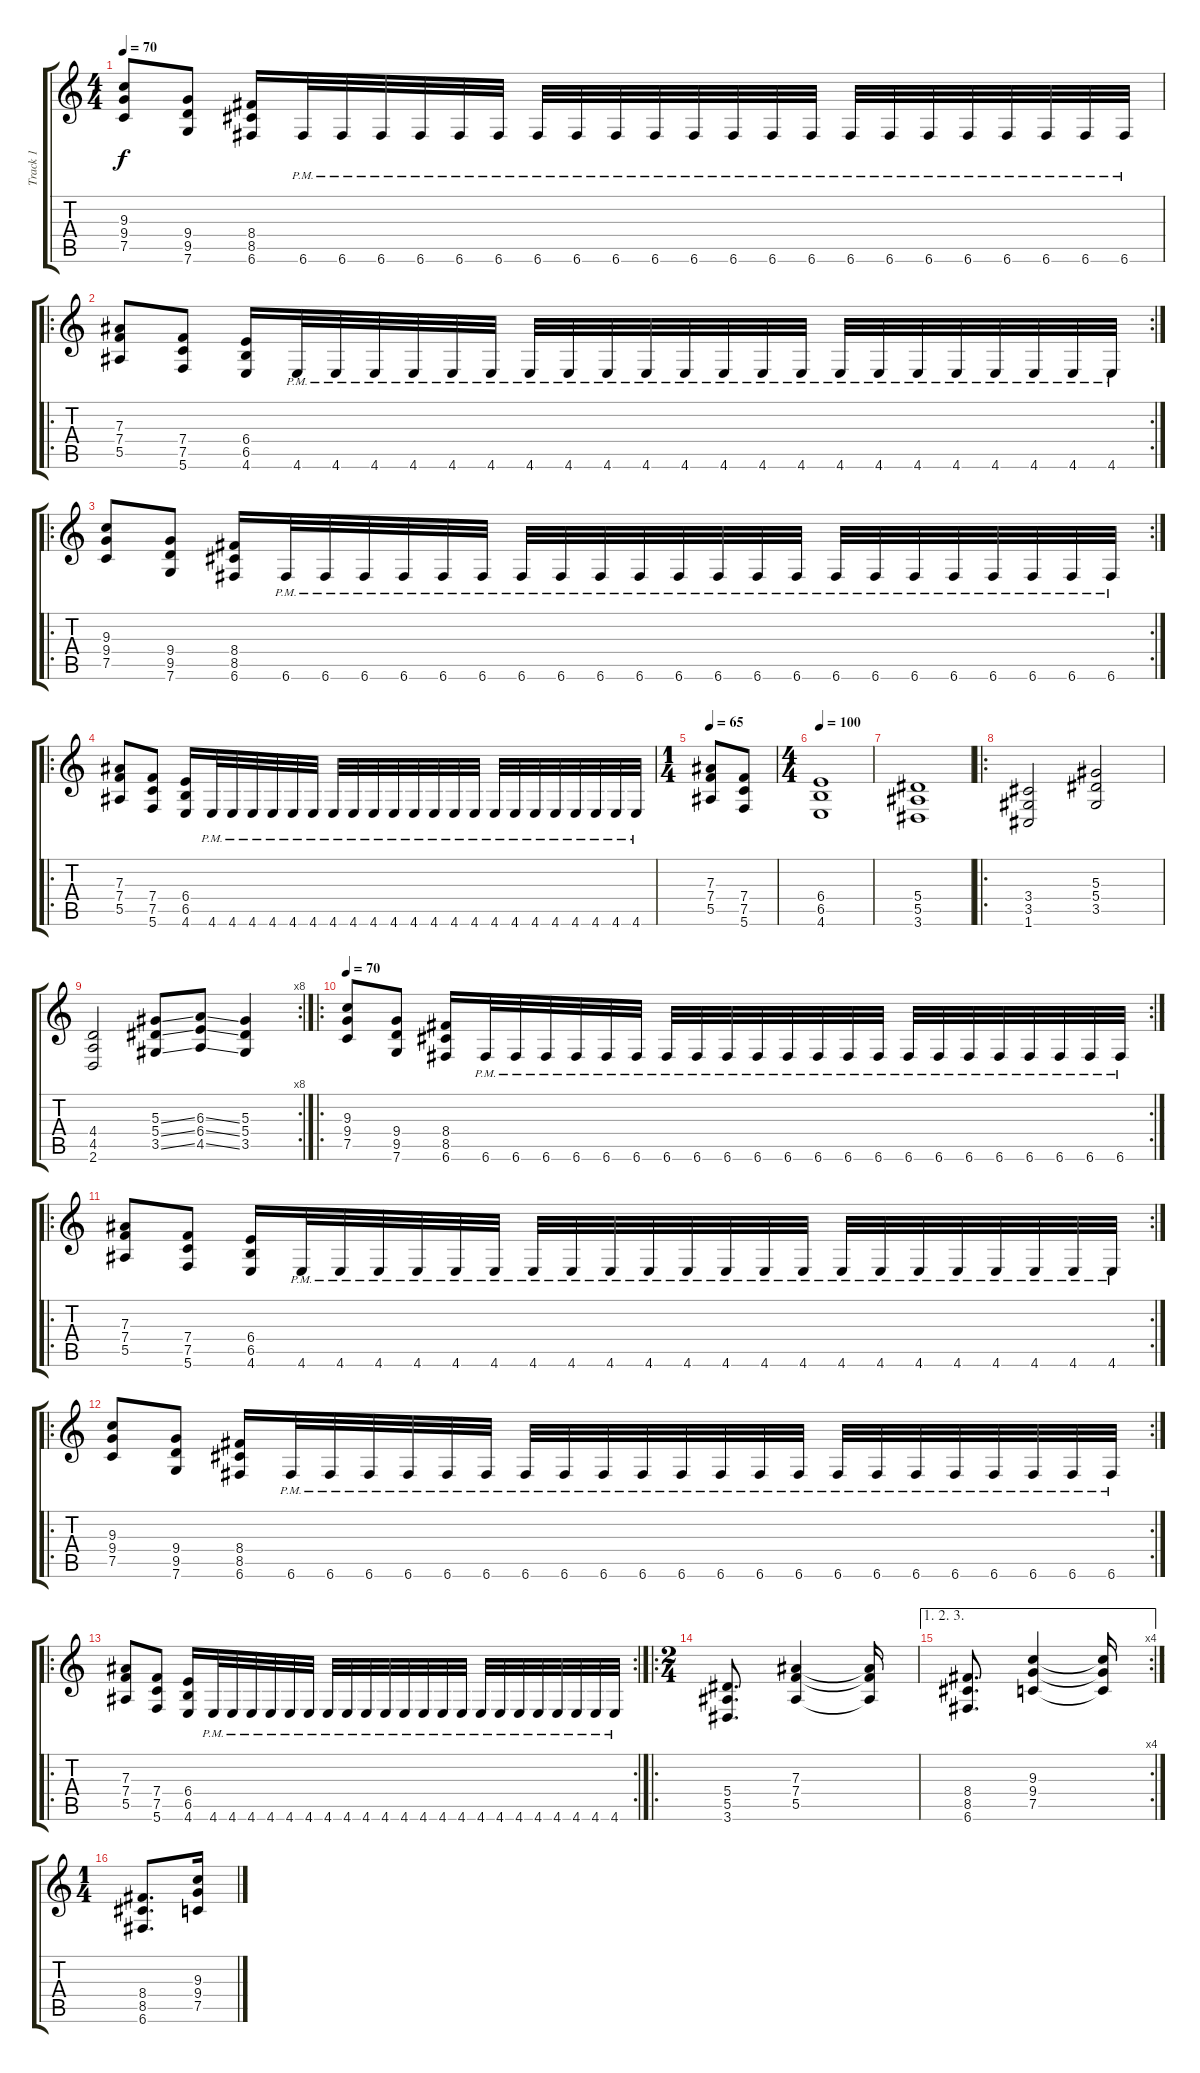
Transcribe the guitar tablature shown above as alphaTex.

\track ("Track 1" "Track 1") {instrument distortionguitar}
\staff {score tabs}
\tuning (C4 G3 Eb3 Bb2 F2 C2) {hide}
\ts (4 4)
\tempo 70
\clef g2
\ks c
(9.3 9.4 7.5).8{dy f} (9.4 9.5 7.6).8 (8.4 8.5 6.6).16 6.6{pm}.32 6.6{pm}.32 6.6{pm}.32 6.6{pm}.32 6.6{pm}.32 6.6{pm}.32 6.6{pm}.32 6.6{pm}.32 6.6{pm}.32 6.6{pm}.32 6.6{pm}.32 6.6{pm}.32 6.6{pm}.32 6.6{pm}.32 6.6{pm}.32 6.6{pm}.32 6.6{pm}.32 6.6{pm}.32 6.6{pm}.32 6.6{pm}.32 6.6{pm}.32 6.6{pm}.32 |
\ro
\rc 2
(7.3 7.4 5.5).8 (7.4 7.5 5.6).8 (6.4 6.5 4.6).16 4.6{pm}.32 4.6{pm}.32 4.6{pm}.32 4.6{pm}.32 4.6{pm}.32 4.6{pm}.32 4.6{pm}.32 4.6{pm}.32 4.6{pm}.32 4.6{pm}.32 4.6{pm}.32 4.6{pm}.32 4.6{pm}.32 4.6{pm}.32 4.6{pm}.32 4.6{pm}.32 4.6{pm}.32 4.6{pm}.32 4.6{pm}.32 4.6{pm}.32 4.6{pm}.32 4.6{pm}.32 |
\ro
\rc 2
(9.3 9.4 7.5).8 (9.4 9.5 7.6).8 (8.4 8.5 6.6).16 6.6{pm}.32 6.6{pm}.32 6.6{pm}.32 6.6{pm}.32 6.6{pm}.32 6.6{pm}.32 6.6{pm}.32 6.6{pm}.32 6.6{pm}.32 6.6{pm}.32 6.6{pm}.32 6.6{pm}.32 6.6{pm}.32 6.6{pm}.32 6.6{pm}.32 6.6{pm}.32 6.6{pm}.32 6.6{pm}.32 6.6{pm}.32 6.6{pm}.32 6.6{pm}.32 6.6{pm}.32 |
\ro
(7.3 7.4 5.5).8 (7.4 7.5 5.6).8 (6.4 6.5 4.6).16 4.6{pm}.32 4.6{pm}.32 4.6{pm}.32 4.6{pm}.32 4.6{pm}.32 4.6{pm}.32 4.6{pm}.32 4.6{pm}.32 4.6{pm}.32 4.6{pm}.32 4.6{pm}.32 4.6{pm}.32 4.6{pm}.32 4.6{pm}.32 4.6{pm}.32 4.6{pm}.32 4.6{pm}.32 4.6{pm}.32 4.6{pm}.32 4.6{pm}.32 4.6{pm}.32 4.6{pm}.32 |
\ts (1 4)
\tempo 65
(7.3 7.4 5.5).8 (7.4 7.5 5.6).8 |
\ts (4 4)
\tempo 100
(6.4 6.5 4.6).1 |
(5.4 5.5 3.6).1 |
\ro
(3.4 3.5 1.6).2 (5.3 5.4 3.5).2 |
\rc 8
(4.4 4.5 2.6).2 (5.3{ss} 5.4{ss} 3.5{ss}).8 (6.3{ss} 6.4{ss} 4.5{ss}).8 (5.3 5.4 3.5).4 |
\ro
\rc 2
\tempo 70
(9.3 9.4 7.5).8 (9.4 9.5 7.6).8 (8.4 8.5 6.6).16 6.6{pm}.32 6.6{pm}.32 6.6{pm}.32 6.6{pm}.32 6.6{pm}.32 6.6{pm}.32 6.6{pm}.32 6.6{pm}.32 6.6{pm}.32 6.6{pm}.32 6.6{pm}.32 6.6{pm}.32 6.6{pm}.32 6.6{pm}.32 6.6{pm}.32 6.6{pm}.32 6.6{pm}.32 6.6{pm}.32 6.6{pm}.32 6.6{pm}.32 6.6{pm}.32 6.6{pm}.32 |
\ro
\rc 2
(7.3 7.4 5.5).8 (7.4 7.5 5.6).8 (6.4 6.5 4.6).16 4.6{pm}.32 4.6{pm}.32 4.6{pm}.32 4.6{pm}.32 4.6{pm}.32 4.6{pm}.32 4.6{pm}.32 4.6{pm}.32 4.6{pm}.32 4.6{pm}.32 4.6{pm}.32 4.6{pm}.32 4.6{pm}.32 4.6{pm}.32 4.6{pm}.32 4.6{pm}.32 4.6{pm}.32 4.6{pm}.32 4.6{pm}.32 4.6{pm}.32 4.6{pm}.32 4.6{pm}.32 |
\ro
\rc 2
(9.3 9.4 7.5).8 (9.4 9.5 7.6).8 (8.4 8.5 6.6).16 6.6{pm}.32 6.6{pm}.32 6.6{pm}.32 6.6{pm}.32 6.6{pm}.32 6.6{pm}.32 6.6{pm}.32 6.6{pm}.32 6.6{pm}.32 6.6{pm}.32 6.6{pm}.32 6.6{pm}.32 6.6{pm}.32 6.6{pm}.32 6.6{pm}.32 6.6{pm}.32 6.6{pm}.32 6.6{pm}.32 6.6{pm}.32 6.6{pm}.32 6.6{pm}.32 6.6{pm}.32 |
\ro
\rc 2
(7.3 7.4 5.5).8 (7.4 7.5 5.6).8 (6.4 6.5 4.6).16 4.6{pm}.32 4.6{pm}.32 4.6{pm}.32 4.6{pm}.32 4.6{pm}.32 4.6{pm}.32 4.6{pm}.32 4.6{pm}.32 4.6{pm}.32 4.6{pm}.32 4.6{pm}.32 4.6{pm}.32 4.6{pm}.32 4.6{pm}.32 4.6{pm}.32 4.6{pm}.32 4.6{pm}.32 4.6{pm}.32 4.6{pm}.32 4.6{pm}.32 4.6{pm}.32 4.6{pm}.32 |
\ro
\ts (2 4)
(5.4 5.5 3.6).8{d} (7.3 7.4 5.5).4 (7.3{t} 7.4{t} 5.5{t}).16 |
\ae (1 2 3)
\rc 4
(8.4 8.5 6.6).8{d} (9.3 9.4 7.5).4 (9.3{t} 9.4{t} 7.5{t}).16 |
\ts (1 4)
(8.4 8.5 6.6).8{d} (9.3 9.4 7.5).16
